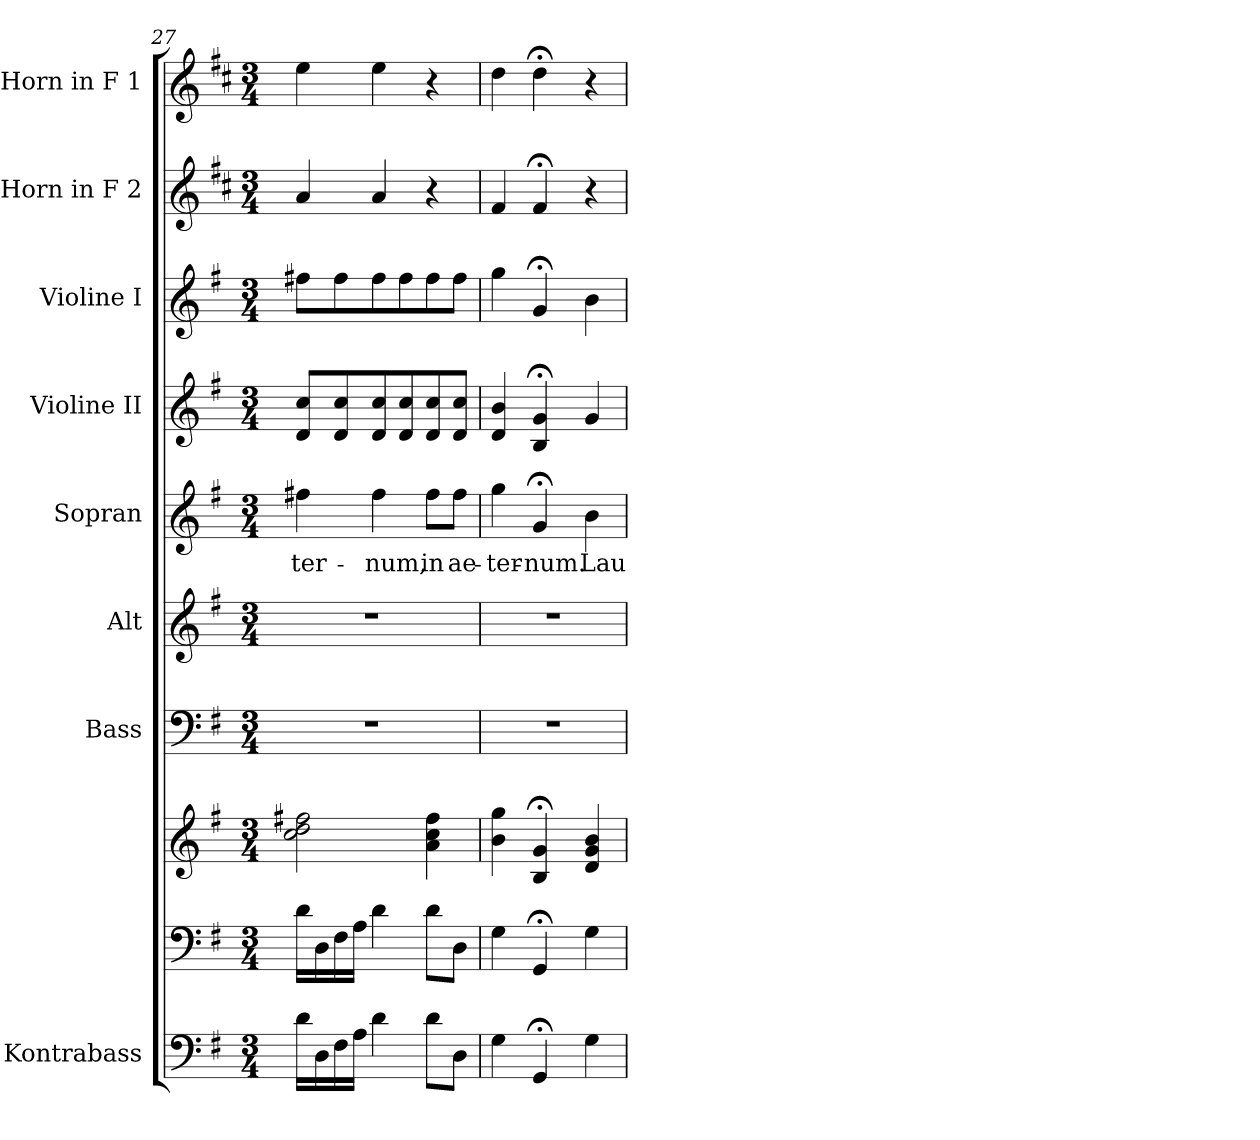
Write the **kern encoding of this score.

**kern	**kern	**kern	**kern	**kern	**kern	**text	**kern	**kern	**kern	**kern
*part9	*part8	*part8	*part7	*part6	*part5	*part5	*part4	*part3	*part2	*part1
*staff10	*staff9	*staff8	*staff7	*staff6	*staff5	*staff5	*staff4	*staff3	*staff2	*staff1
*I"Kontrabass	*	*	*I"Bass	*I"Alt	*I"Sopran	*	*I"Violine II	*I"Violine I	*I"Horn in F 2	*I"Horn in F 1
*I'Kb.	*	*	*I'B.	*I'A.	*I'S.	*	*I'Vl. II	*I'Vl. I	*	*
*clefF4	*clefF4	*clefG2	*clefF4	*clefG2	*clefG2	*	*clefG2	*clefG2	*clefG2	*clefG2
*ITrd7c12	*	*	*	*	*	*	*	*	*ITrd4c7	*ITrd4c7
*k[f#]	*k[f#]	*k[f#]	*k[f#]	*k[f#]	*k[f#]	*	*k[f#]	*k[f#]	*k[f#]	*k[f#]
*G:	*G:	*G:	*G:	*G:	*G:	*	*G:	*G:	*G:	*G:
*M3/4	*M3/4	*M3/4	*M3/4	*M3/4	*M3/4	*	*M3/4	*M3/4	*M3/4	*M3/4
=27	=27	=27	=27	=27	=27	=27	=27	=27	=27	=27
!	!	!	!	!	!	!LO:LY:b	!	!	!	!
16D\LL	16d\LL	2cc\ 2dd\ 2ff#X\	2.r	2.r	4ff#X\	-ter-	8d/ 8cc/L	8ff#X\L	4d/	4a\
16DD\	16D\	.	.	.	.	.	.	.	.	.
16FF#\	16F#\	.	.	.	.	.	8d/ 8cc/	8ff#\	.	.
16AA\JJ	16A\JJ	.	.	.	.	.	.	.	.	.
!	!	!	!	!	!	!LO:LY:b	!	!	!	!
4D\	4d\	.	.	.	4ff#\	-num,	8d/ 8cc/	8ff#\	4d/	4a\
.	.	.	.	.	.	.	8d/ 8cc/	8ff#\	.	.
!	!	!	!	!	!	!LO:LY:b	!	!	!	!
8D\L	8d\L	4a\ 4cc\ 4ff#\	.	.	8ff#\L	in	8d/ 8cc/	8ff#\	4r	4r
!	!	!	!	!	!	!LO:LY:b	!	!	!	!
8DD\J	8D\J	.	.	.	8ff#\J	ae-	8d/ 8cc/J	8ff#\J	.	.
=28	=28	=28	=28	=28	=28	=28	=28	=28	=28	=28
!	!	!	!	!	!	!LO:LY:b	!	!	!	!
4GG\	4G\	4b\ 4gg\	2.r	2.r	4gg\	-ter-	4d/ 4b/	4gg\	4B/	4g\
!	!	!	!	!	!	!LO:LY:b	!	!	!	!
4GGG;</	4GG;</	4B/;< 4g/;<	.	.	4g;</	-num.	4B/;< 4g/;<	4g;</	4B;</	4g;<\
!	!	!	!	!	!	!LO:LY:b	!	!	!	!
4GG\	4G\	4d/ 4g/ 4b/	.	.	4b\	Lau-	4g/	4b\	4r	4r
=	=	=	=	=	=	=	=	=	=	=
*-	*-	*-	*-	*-	*-	*-	*-	*-	*-	*-
